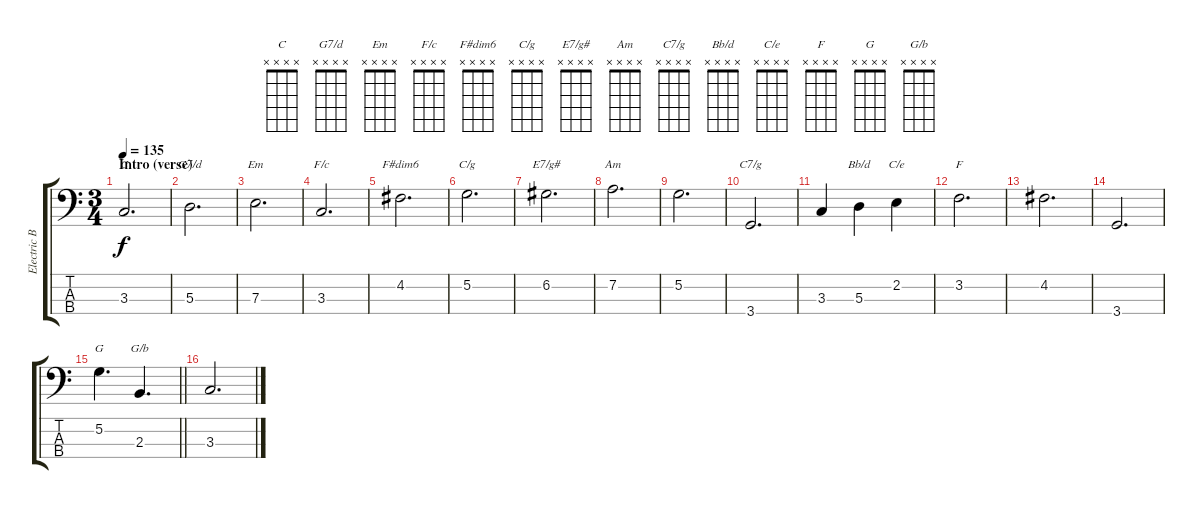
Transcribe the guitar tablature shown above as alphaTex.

\track ("Electric Bass" "Electric B") {instrument electricbassfinger}
\staff {score tabs}
\tuning (G2 D2 A1 E1) {hide}
\chord ("C" x x x x)
\chord ("G7/d" x x x x)
\chord ("Em" x x x x)
\chord ("F/c" x x x x)
\chord ("F#dim6" x x x x)
\chord ("C/g" x x x x)
\chord ("E7/g#" x x x x)
\chord ("Am" x x x x)
\chord ("C7/g" x x x x)
\chord ("Bb/d" x x x x)
\chord ("C/e" x x x x)
\chord ("F" x x x x)
\chord ("G" x x x x)
\chord ("G/b" x x x x)
\ts (3 4)
\section ("" "Intro (verse)")
\tempo 135
\clef f4
\ks c
3.3.2{d ch "C" dy f instrument electricbassfinger} |
5.3.2{d ch "G7/d"} |
7.3.2{d ch "Em"} |
3.3.2{d ch "F/c"} |
4.2.2{d ch "F#dim6"} |
5.2.2{d ch "C/g"} |
6.2.2{d ch "E7/g#"} |
7.2.2{d ch "Am"} |
5.2.2{d} |
3.4.2{d ch "C7/g"} |
3.3.4 5.3.4{ch "Bb/d"} 2.2.4{ch "C/e"} |
3.2.2{d ch "F"} |
4.2.2{d} |
3.4.2{d} |
\barLineRight lightlight
5.2.4{d ch "G"} 2.3.4{d ch "G/b"} |
3.3.2{d}
